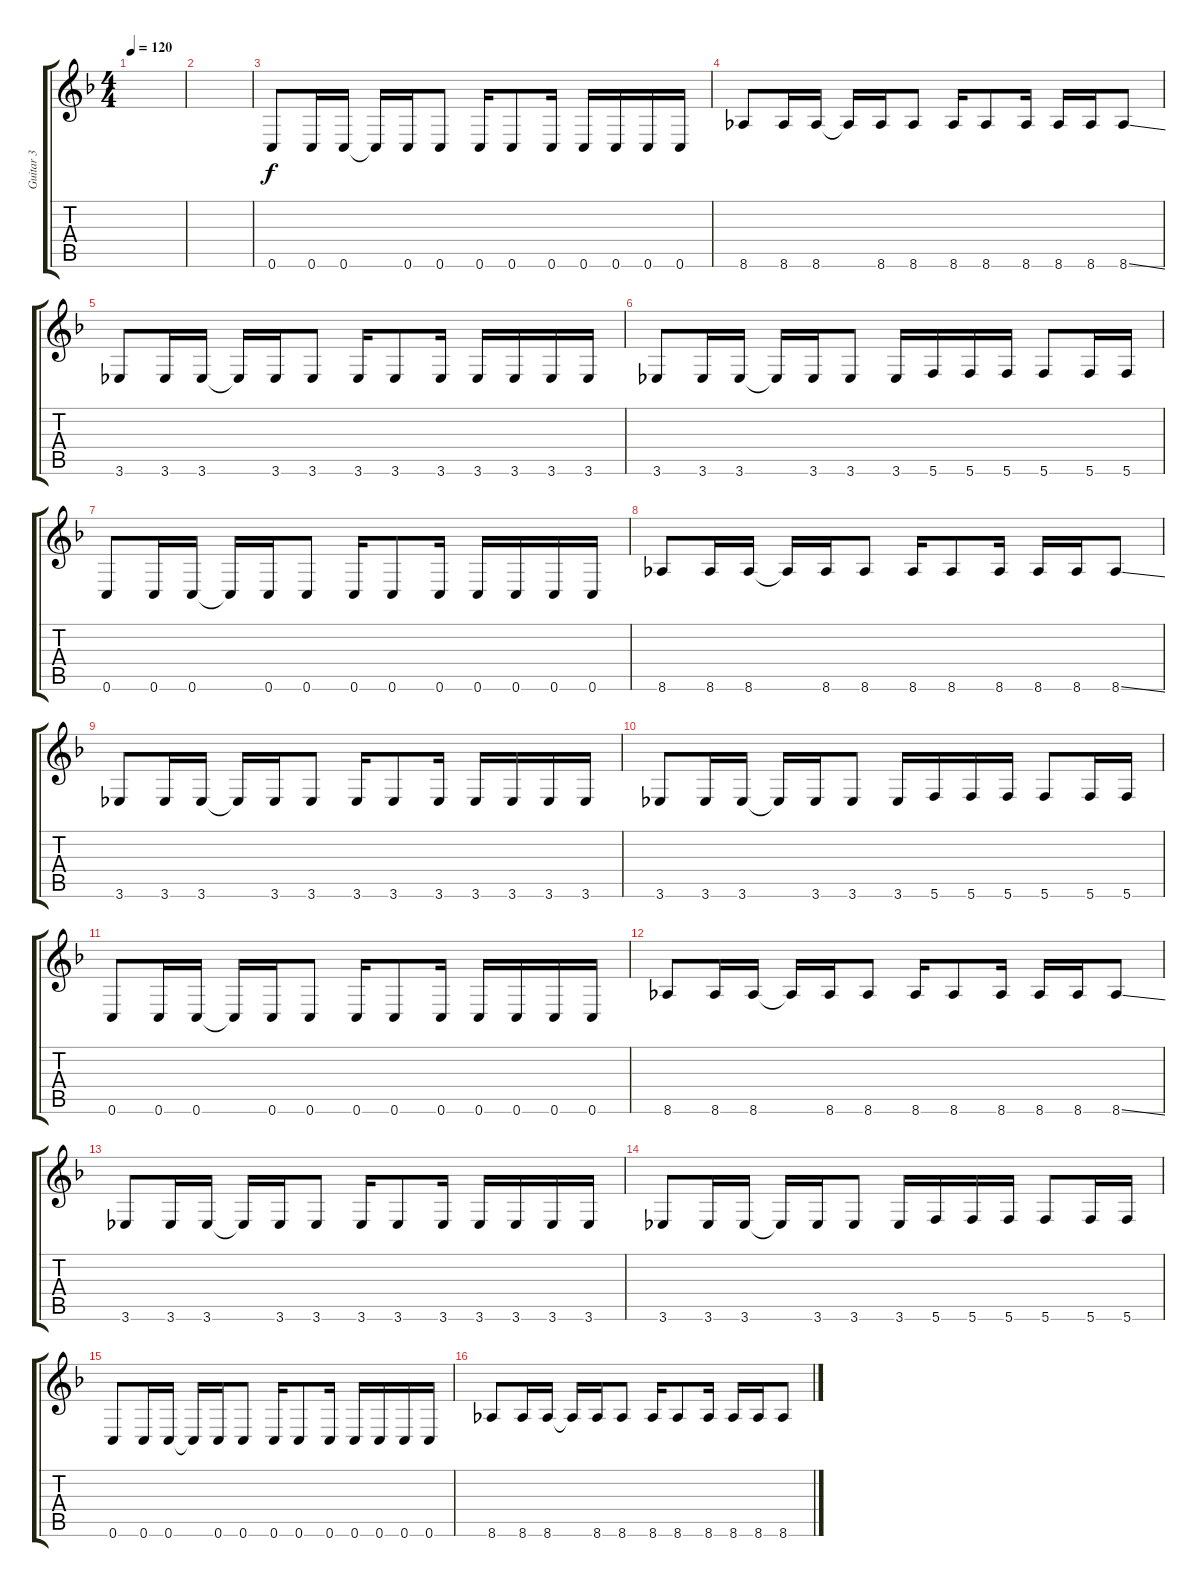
\track ("Guitar 3" "Guitar 3") {instrument distortionguitar}
\staff {score tabs}
\tuning (D4 A3 F3 C3 G2 C2) {hide}
\ts (4 4)
\tempo 120
\clef g2
\ks f
|
|
0.6.8 0.6.16 0.6.16 0.6{t}.16 0.6.16 0.6.8 0.6.16 0.6.8 0.6.16 0.6.16 0.6.16 0.6.16 0.6.16 |
8.6.8 8.6.16 8.6.16 8.6{t}.16 8.6.16 8.6.8 8.6.16 8.6.8 8.6.16 8.6.16 8.6.16 8.6{ss}.8 |
3.6.8 3.6.16 3.6.16 3.6{t}.16 3.6.16 3.6.8 3.6.16 3.6.8 3.6.16 3.6.16 3.6.16 3.6.16 3.6.16 |
3.6.8 3.6.16 3.6.16 3.6{t}.16 3.6.16 3.6.8 3.6.16 5.6.16 5.6.16 5.6.16 5.6.8 5.6.16 5.6.16 |
0.6.8 0.6.16 0.6.16 0.6{t}.16 0.6.16 0.6.8 0.6.16 0.6.8 0.6.16 0.6.16 0.6.16 0.6.16 0.6.16 |
8.6.8 8.6.16 8.6.16 8.6{t}.16 8.6.16 8.6.8 8.6.16 8.6.8 8.6.16 8.6.16 8.6.16 8.6{ss}.8 |
3.6.8 3.6.16 3.6.16 3.6{t}.16 3.6.16 3.6.8 3.6.16 3.6.8 3.6.16 3.6.16 3.6.16 3.6.16 3.6.16 |
3.6.8 3.6.16 3.6.16 3.6{t}.16 3.6.16 3.6.8 3.6.16 5.6.16 5.6.16 5.6.16 5.6.8 5.6.16 5.6.16 |
0.6.8 0.6.16 0.6.16 0.6{t}.16 0.6.16 0.6.8 0.6.16 0.6.8 0.6.16 0.6.16 0.6.16 0.6.16 0.6.16 |
8.6.8 8.6.16 8.6.16 8.6{t}.16 8.6.16 8.6.8 8.6.16 8.6.8 8.6.16 8.6.16 8.6.16 8.6{ss}.8 |
3.6.8 3.6.16 3.6.16 3.6{t}.16 3.6.16 3.6.8 3.6.16 3.6.8 3.6.16 3.6.16 3.6.16 3.6.16 3.6.16 |
3.6.8 3.6.16 3.6.16 3.6{t}.16 3.6.16 3.6.8 3.6.16 5.6.16 5.6.16 5.6.16 5.6.8 5.6.16 5.6.16 |
0.6.8 0.6.16 0.6.16 0.6{t}.16 0.6.16 0.6.8 0.6.16 0.6.8 0.6.16 0.6.16 0.6.16 0.6.16 0.6.16 |
8.6.8 8.6.16 8.6.16 8.6{t}.16 8.6.16 8.6.8 8.6.16 8.6.8 8.6.16 8.6.16 8.6.16 8.6{ss}.8
